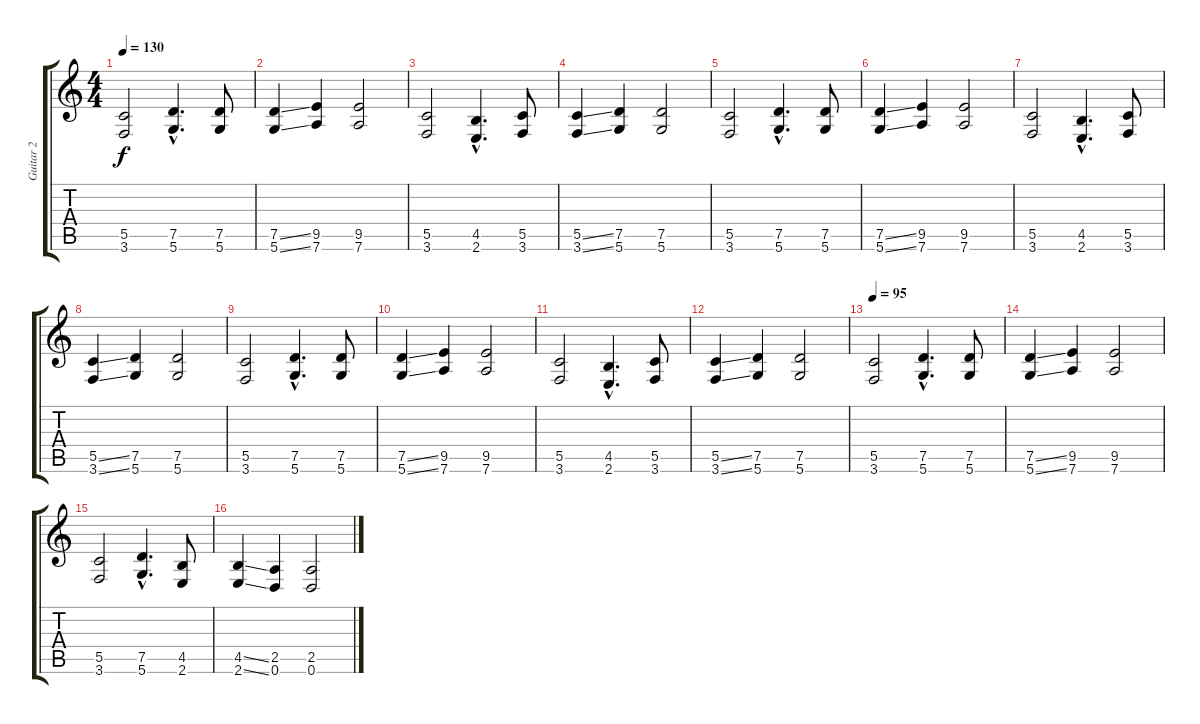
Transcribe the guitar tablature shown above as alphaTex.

\track ("Guitar 2" "Guitar 2") {instrument distortionguitar}
\staff {score tabs}
\tuning (D4 A3 F3 C3 G2 D2) {hide}
\ts (4 4)
\tempo 130
\clef g2
\ks c
(5.5 3.6).2{dy f} (7.5{hac} 5.6{hac}).4{d} (7.5 5.6).8 |
(7.5{ss} 5.6{ss}).4 (9.5 7.6).4 (9.5 7.6).2 |
(5.5 3.6).2 (4.5{hac} 2.6{hac}).4{d} (5.5 3.6).8 |
(5.5{ss} 3.6{ss}).4 (7.5 5.6).4 (7.5 5.6).2 |
(5.5 3.6).2 (7.5{hac} 5.6{hac}).4{d} (7.5 5.6).8 |
(7.5{ss} 5.6{ss}).4 (9.5 7.6).4 (9.5 7.6).2 |
(5.5 3.6).2 (4.5{hac} 2.6{hac}).4{d} (5.5 3.6).8 |
(5.5{ss} 3.6{ss}).4 (7.5 5.6).4 (7.5 5.6).2 |
(5.5 3.6).2 (7.5{hac} 5.6{hac}).4{d} (7.5 5.6).8 |
(7.5{ss} 5.6{ss}).4 (9.5 7.6).4 (9.5 7.6).2 |
(5.5 3.6).2 (4.5{hac} 2.6{hac}).4{d} (5.5 3.6).8 |
(5.5{ss} 3.6{ss}).4 (7.5 5.6).4 (7.5 5.6).2 |
\tempo 95
(5.5 3.6).2 (7.5{hac} 5.6{hac}).4{d} (7.5 5.6).8 |
(7.5{ss} 5.6{ss}).4 (9.5 7.6).4 (9.5 7.6).2 |
(5.5 3.6).2 (7.5{hac} 5.6{hac}).4{d} (4.5 2.6).8 |
(4.5{ss} 2.6{ss}).4 (2.5 0.6).4 (2.5 0.6).2
